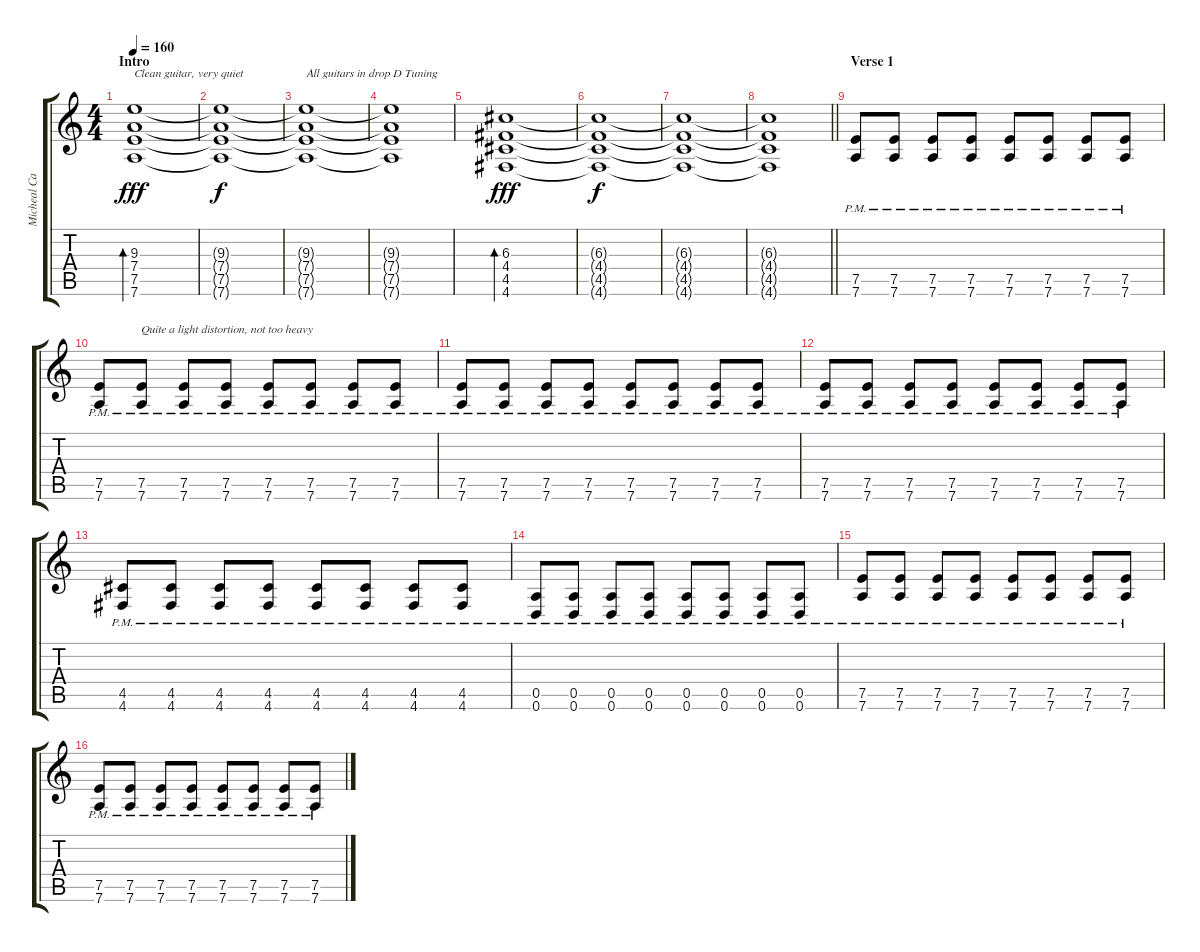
\track ("Micheal Carden (Rythmn Guitar)" "Micheal Ca") {instrument overdrivenguitar}
\staff {score tabs}
\tuning (E4 B3 G3 D3 A2 D2) {hide}
\ts (4 4)
\section ("" "Intro")
\tempo 160
\clef g2
\ks c
(9.3 7.4 7.5 7.6).1{bd 120 txt "Clean guitar, very quiet" dy fff volume 6 instrument electricguitarclean} |
(9.3{t} 7.4{t} 7.5{t} 7.6{t}).1{dy f} |
(9.3{t} 7.4{t} 7.5{t} 7.6{t}).1{txt "All guitars in drop D Tuning"} |
(9.3{t} 7.4{t} 7.5{t} 7.6{t}).1 |
(6.3 4.4 4.5 4.6).1{bd 120 dy fff} |
(6.3{t} 4.4{t} 4.5{t} 4.6{t}).1{dy f} |
(6.3{t} 4.4{t} 4.5{t} 4.6{t}).1 |
\barLineRight lightlight
(6.3{t} 4.4{t} 4.5{t} 4.6{t}).1 |
\section ("" "Verse 1")
(7.5{pm} 7.6{pm}).8{volume 11 instrument overdrivenguitar} (7.5{pm} 7.6{pm}).8 (7.5{pm} 7.6{pm}).8 (7.5{pm} 7.6{pm}).8 (7.5{pm} 7.6{pm}).8 (7.5{pm} 7.6{pm}).8 (7.5{pm} 7.6{pm}).8 (7.5{pm} 7.6{pm}).8 |
(7.5{pm} 7.6{pm}).8 (7.5{pm} 7.6{pm}).8{txt "Quite a light distortion, not too heavy"} (7.5{pm} 7.6{pm}).8 (7.5{pm} 7.6{pm}).8 (7.5{pm} 7.6{pm}).8 (7.5{pm} 7.6{pm}).8 (7.5{pm} 7.6{pm}).8 (7.5{pm} 7.6{pm}).8 |
(7.5{pm} 7.6{pm}).8 (7.5{pm} 7.6{pm}).8 (7.5{pm} 7.6{pm}).8 (7.5{pm} 7.6{pm}).8 (7.5{pm} 7.6{pm}).8 (7.5{pm} 7.6{pm}).8 (7.5{pm} 7.6{pm}).8 (7.5{pm} 7.6{pm}).8 |
(7.5{pm} 7.6{pm}).8 (7.5{pm} 7.6{pm}).8 (7.5{pm} 7.6{pm}).8 (7.5{pm} 7.6{pm}).8 (7.5{pm} 7.6{pm}).8 (7.5{pm} 7.6{pm}).8 (7.5{pm} 7.6{pm}).8 (7.5{pm} 7.6{pm}).8 |
(4.5{pm} 4.6{pm}).8 (4.5{pm} 4.6{pm}).8 (4.5{pm} 4.6{pm}).8 (4.5{pm} 4.6{pm}).8 (4.5{pm} 4.6{pm}).8 (4.5{pm} 4.6{pm}).8 (4.5{pm} 4.6{pm}).8 (4.5{pm} 4.6{pm}).8 |
(0.5{pm} 0.6{pm}).8 (0.5{pm} 0.6{pm}).8 (0.5{pm} 0.6{pm}).8 (0.5{pm} 0.6{pm}).8 (0.5{pm} 0.6{pm}).8 (0.5{pm} 0.6{pm}).8 (0.5{pm} 0.6{pm}).8 (0.5{pm} 0.6{pm}).8 |
(7.5{pm} 7.6{pm}).8 (7.5{pm} 7.6{pm}).8 (7.5{pm} 7.6{pm}).8 (7.5{pm} 7.6{pm}).8 (7.5{pm} 7.6{pm}).8 (7.5{pm} 7.6{pm}).8 (7.5{pm} 7.6{pm}).8 (7.5{pm} 7.6{pm}).8 |
(7.5{pm} 7.6{pm}).8 (7.5{pm} 7.6{pm}).8 (7.5{pm} 7.6{pm}).8 (7.5{pm} 7.6{pm}).8 (7.5{pm} 7.6{pm}).8 (7.5{pm} 7.6{pm}).8 (7.5{pm} 7.6{pm}).8 (7.5{pm} 7.6{pm}).8
